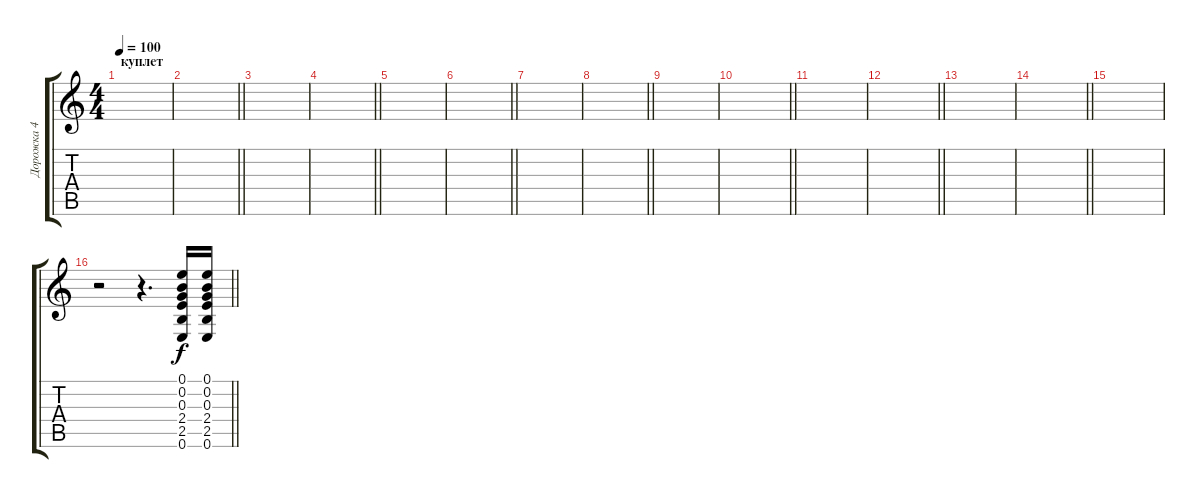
\track ("Дорожка 4" "Дорожка 4") {instrument acousticguitarsteel}
\staff {score tabs}
\tuning (E4 B3 G3 D3 A2 E2) {hide}
\ts (4 4)
\section ("" "куплет ")
\tempo 100
\clef g2
\ks c
|
\barLineRight lightlight
|
|
\barLineRight lightlight
|
|
\barLineRight lightlight
|
|
\barLineRight lightlight
|
|
\barLineRight lightlight
|
|
\barLineRight lightlight
|
|
\barLineRight lightlight
|
|
\barLineRight lightlight
r.2 r.4{d} (0.1 0.2 0.3 2.4 2.5 0.6).16 (0.1 0.2 0.3 2.4 2.5 0.6).16
